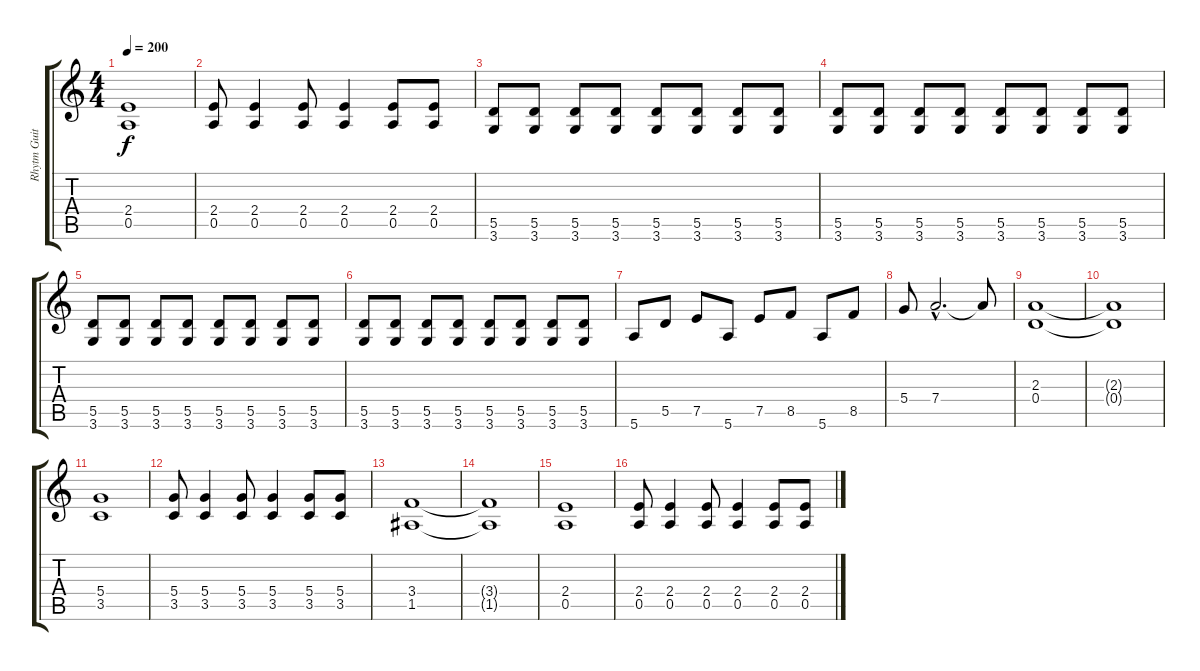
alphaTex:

\track ("Rhytm Guitar 1" "Rhytm Guit") {instrument distortionguitar}
\staff {score tabs}
\tuning (E4 B3 G3 D3 A2 E2) {hide}
\ts (4 4)
\tempo 200
\clef g2
\ks c
(2.4 0.5).1{dy f} |
(2.4 0.5).8 (2.4 0.5).4 (2.4 0.5).8 (2.4 0.5).4 (2.4 0.5).8 (2.4 0.5).8 |
(5.5 3.6).8 (5.5 3.6).8 (5.5 3.6).8 (5.5 3.6).8 (5.5 3.6).8 (5.5 3.6).8 (5.5 3.6).8 (5.5 3.6).8 |
(5.5 3.6).8 (5.5 3.6).8 (5.5 3.6).8 (5.5 3.6).8 (5.5 3.6).8 (5.5 3.6).8 (5.5 3.6).8 (5.5 3.6).8 |
(5.5 3.6).8 (5.5 3.6).8 (5.5 3.6).8 (5.5 3.6).8 (5.5 3.6).8 (5.5 3.6).8 (5.5 3.6).8 (5.5 3.6).8 |
(5.5 3.6).8 (5.5 3.6).8 (5.5 3.6).8 (5.5 3.6).8 (5.5 3.6).8 (5.5 3.6).8 (5.5 3.6).8 (5.5 3.6).8 |
5.6.8 5.5.8 7.5.8 5.6.8 7.5.8 8.5.8 5.6.8 8.5.8 |
5.4.8 7.4{hac}.2{d} 7.4{t}.8 |
(2.3 0.4).1{volume 11} |
(2.3{t} 0.4{t}).1 |
(5.4 3.5).1 |
(5.4 3.5).8 (5.4 3.5).4 (5.4 3.5).8 (5.4 3.5).4 (5.4 3.5).8 (5.4 3.5).8 |
(3.4 1.5).1 |
(3.4{t} 1.5{t}).1 |
(2.4 0.5).1 |
(2.4 0.5).8 (2.4 0.5).4 (2.4 0.5).8 (2.4 0.5).4 (2.4 0.5).8 (2.4 0.5).8
